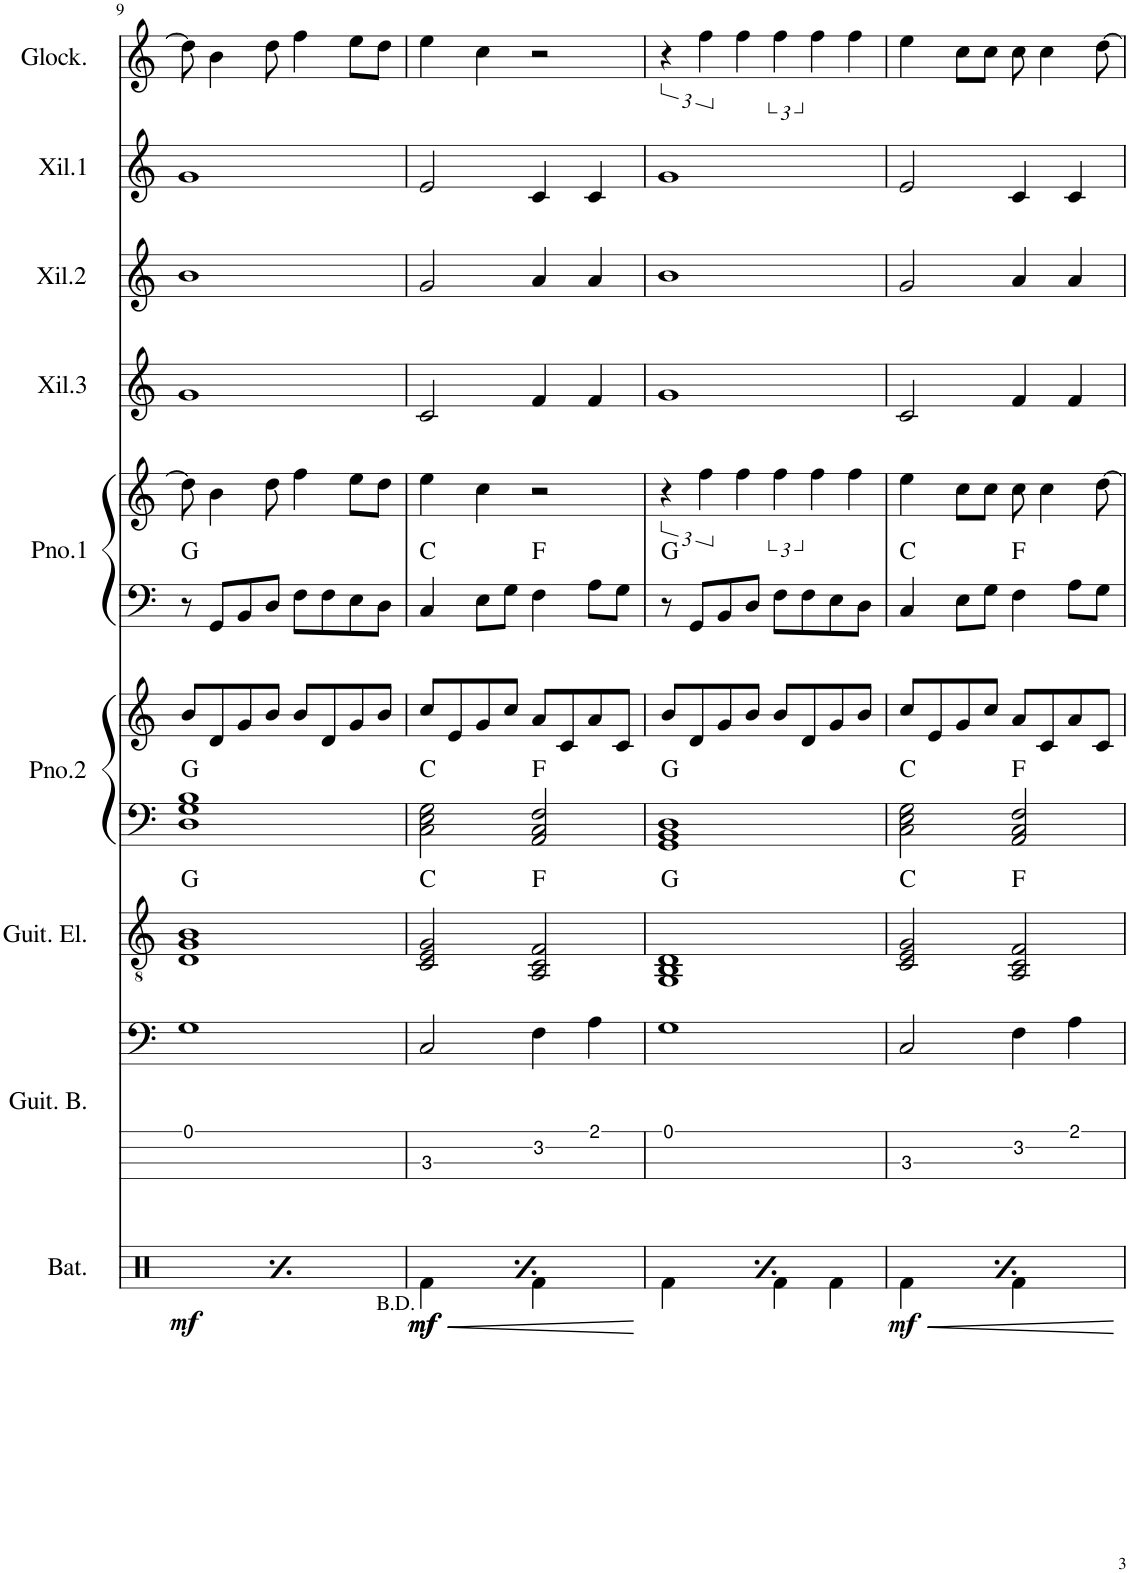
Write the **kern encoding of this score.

**kern	**dynam	**kern	**kern	**kern	**harte	**kern	**kern	**harte	**kern	**kern	**harte	**kern	**kern	**kern	**kern
*part9	*part9	*part8	*part8	*part7	*part7	*part6	*part6	*part6	*part5	*part5	*part5	*part4	*part3	*part2	*part1
*staff12	*staff12	*staff11	*staff10	*staff9	*	*staff8	*staff7	*	*staff6	*staff5	*	*staff4	*staff3	*staff2	*staff1
*I"Batería	*	*I"Baixo eléctrico	*	*I"Guitarra eléctrica	*	*I"Piano 2	*	*	*I"Piano 1	*	*	*I"Xilo 3	*I"Xilo 2	*I"Xilo 1	*I"Glockenspiel
*I'Bat.	*	*	*	*I'Guit. El.	*	*I'Pno.2	*	*	*I'Pno.1	*	*	*I'Xil.3	*I'Xil.2	*I'Xil.1	*I'Glock.
!!LO:PB:g=z
*clefX	*	*	*clefF4	*clefGv2	*	*clefF4	*clefG2	*	*clefF4	*clefG2	*	*clefG2	*clefG2	*clefG2	*clefG2
*	*	*Trd7c12	*Trd7c12	*	*	*	*	*	*	*	*	*Trd-7c-12	*Trd-7c-12	*Trd-7c-12	*Trd-14c-24
*k[]	*	*k[]	*k[]	*k[]	*	*k[]	*k[]	*	*k[]	*k[]	*	*k[]	*k[]	*k[]	*k[]
*M4/4	*	*M4/4	*M4/4	*M4/4	*	*M4/4	*M4/4	*	*M4/4	*M4/4	*	*M4/4	*M4/4	*M4/4	*M4/4
=9	=9	=9	=9	=9	=9	=9	=9	=9	=9	=9	=9	=9	=9	=9	=9
!LO:TX:a:t=Conga	!	!	!	!	!	!	!	!	!	!	!	!	!	!	!
!	!LO:DY:b	!	!	!	!	!	!	!	!	!	!	!	!	!	!
8R/L	mf	1G	1G	1D 1G 1B	G:maj	1D 1G 1B	8b/L	G:maj	8r	8dd\]	G:maj	1g	1b	1g	8dd\]
8R/	.	.	.	.	.	.	8d/	.	8GG/L	4b\	.	.	.	.	4b\
8R/	.	.	.	.	.	.	8g/	.	8BB/	.	.	.	.	.	.
8R/J	.	.	.	.	.	.	8b/J	.	8D/J	8dd\	.	.	.	.	8dd\
8R/L	.	.	.	.	.	.	8b/L	.	8F\L	4ff\	.	.	.	.	4ff\
8R/	.	.	.	.	.	.	8d/	.	8F\	.	.	.	.	.	.
8R/	.	.	.	.	.	.	8g/	.	8E\	8ee\L	.	.	.	.	8ee\L
8R/J	.	.	.	.	.	.	8b/J	.	8D\J	8dd\J	.	.	.	.	8dd\J
=10	=10	=10	=10	=10	=10	=10	=10	=10	=10	=10	=10	=10	=10	=10	=10
!LO:TX:a:t=Conga	!	!	!	!	!	!	!	!	!	!	!	!	!	!	!
!	!LO:DY:b	!	!	!	!	!	!	!	!	!	!	!	!	!	!
8R/L	mf	2C	2C/	2C/ 2E/ 2G/	C:maj	2C\ 2E\ 2G\	8cc/L	C:maj	4C/	4ee\	C:maj	2c/	2g/	2e/	4ee\
8R/	.	.	.	.	.	.	8e/	.	.	.	.	.	.	.	.
8R/	.	.	.	.	.	.	8g/	.	8E\L	4cc\	.	.	.	.	4cc\
8R/J	.	.	.	.	.	.	8cc/J	.	8G\J	.	.	.	.	.	.
8R/L	.	4F	4F\	2AA/ 2C/ 2F/	F:maj	2AA/ 2C/ 2F/	8a/L	F:maj	4F\	2r	F:maj	4f/	4a/	4c/	2r
8R/	.	.	.	.	.	.	8c/	.	.	.	.	.	.	.	.
8R/	.	4A	4A\	.	.	.	8a/	.	8A\L	.	.	4f/	4a/	4c/	.
8R/J	.	.	.	.	.	.	8c/J	.	8G\J	.	.	.	.	.	.
=11	=11	=11	=11	=11	=11	=11	=11	=11	=11	=11	=11	=11	=11	=11	=11
!LO:TX:a:t=Conga	!	!	!	!	!	!	!	!	!	!	!	!	!	!	!
!	!LO:DY:b	!	!	!	!	!	!	!	!	!	!	!	!	!	!
8R/L	mf	1G	1G	1GG 1BB 1D	G:maj	1GG 1BB 1D	8b/L	G:maj	8r	6r	G:maj	1g	1b	1g	6r
8R/	.	.	.	.	.	.	8d/	.	8GG/L	.	.	.	.	.	.
.	.	.	.	.	.	.	.	.	.	6ff\	.	.	.	.	6ff\
8R/	.	.	.	.	.	.	8g/	.	8BB/	.	.	.	.	.	.
.	.	.	.	.	.	.	.	.	.	6ff\	.	.	.	.	6ff\
8R/J	.	.	.	.	.	.	8b/J	.	8D/J	.	.	.	.	.	.
8R/L	.	.	.	.	.	.	8b/L	.	8F\L	6ff\	.	.	.	.	6ff\
8R/	.	.	.	.	.	.	8d/	.	8F\	.	.	.	.	.	.
.	.	.	.	.	.	.	.	.	.	6ff\	.	.	.	.	6ff\
8R/	.	.	.	.	.	.	8g/	.	8E\	.	.	.	.	.	.
.	.	.	.	.	.	.	.	.	.	6ff\	.	.	.	.	6ff\
8R/J	.	.	.	.	.	.	8b/J	.	8D\J	.	.	.	.	.	.
=12	=12	=12	=12	=12	=12	=12	=12	=12	=12	=12	=12	=12	=12	=12	=12
!LO:TX:a:t=Conga	!	!	!	!	!	!	!	!	!	!	!	!	!	!	!
!	!LO:DY:b	!	!	!	!	!	!	!	!	!	!	!	!	!	!
8R/L	mf	2C	2C/	2C/ 2E/ 2G/	C:maj	2C\ 2E\ 2G\	8cc/L	C:maj	4C/	4ee\	C:maj	2c/	2g/	2e/	4ee\
8R/	.	.	.	.	.	.	8e/	.	.	.	.	.	.	.	.
8R/	.	.	.	.	.	.	8g/	.	8E\L	8cc\L	.	.	.	.	8cc\L
8R/J	.	.	.	.	.	.	8cc/J	.	8G\J	8cc\J	.	.	.	.	8cc\J
8R/L	.	4F	4F\	2AA/ 2C/ 2F/	F:maj	2AA/ 2C/ 2F/	8a/L	F:maj	4F\	8cc\	F:maj	4f/	4a/	4c/	8cc\
8R/	.	.	.	.	.	.	8c/	.	.	4cc\	.	.	.	.	4cc\
8R/	.	4A	4A\	.	.	.	8a/	.	8A\L	.	.	4f/	4a/	4c/	.
8R/J	.	.	.	.	.	.	8c/J	.	8G\J	[8dd\	.	.	.	.	[8dd\
=	=	=	=	=	=	=	=	=	=	=	=	=	=	=	=
*-	*-	*-	*-	*-	*-	*-	*-	*-	*-	*-	*-	*-	*-	*-	*-
